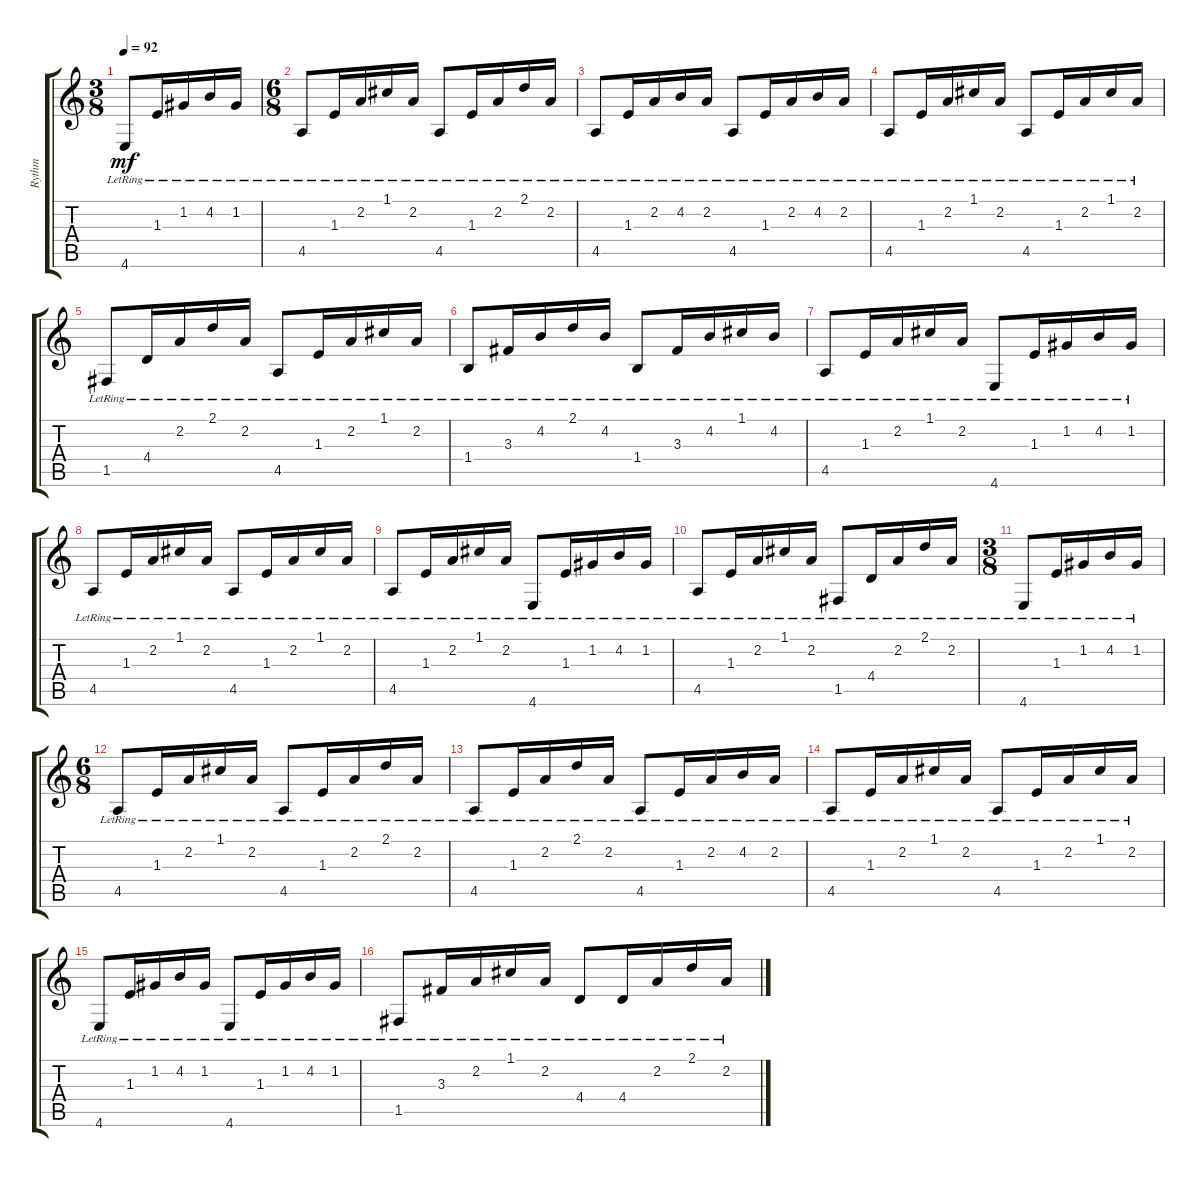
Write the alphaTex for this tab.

\track ("Rythm" "Rythm") {instrument acousticguitarnylon}
\staff {score tabs}
\tuning (C4 G3 Eb3 Bb2 F2 C2) {hide}
\ts (3 8)
\tempo 92
\clef g2
\ks c
4.6{lr}.8{dy mf} 1.3{lr}.16 1.2{lr}.16 4.2{lr}.16 1.2{lr}.16 |
\ts (6 8)
4.5{lr}.8 1.3{lr}.16 2.2{lr}.16 1.1{lr}.16 2.2{lr}.16 4.5{lr}.8 1.3{lr}.16 2.2{lr}.16 2.1{lr}.16 2.2{lr}.16 |
4.5{lr}.8 1.3{lr}.16 2.2{lr}.16 4.2{lr}.16 2.2{lr}.16 4.5{lr}.8 1.3{lr}.16 2.2{lr}.16 4.2{lr}.16 2.2{lr}.16 |
4.5{lr}.8 1.3{lr}.16 2.2{lr}.16 1.1{lr}.16 2.2{lr}.16 4.5{lr}.8 1.3{lr}.16 2.2{lr}.16 1.1{lr}.16 2.2{lr}.16 |
1.5{lr}.8 4.4{lr}.16 2.2{lr}.16 2.1{lr}.16 2.2{lr}.16 4.5{lr}.8 1.3{lr}.16 2.2{lr}.16 1.1{lr}.16 2.2{lr}.16 |
1.4{lr}.8 3.3{lr}.16 4.2{lr}.16 2.1{lr}.16 4.2{lr}.16 1.4{lr}.8 3.3{lr}.16 4.2{lr}.16 1.1{lr}.16 4.2{lr}.16 |
4.5{lr}.8 1.3{lr}.16 2.2{lr}.16 1.1{lr}.16 2.2{lr}.16 4.6{lr}.8 1.3{lr}.16 1.2{lr}.16 4.2{lr}.16 1.2{lr}.16 |
4.5{lr}.8 1.3{lr}.16 2.2{lr}.16 1.1{lr}.16 2.2{lr}.16 4.5{lr}.8 1.3{lr}.16 2.2{lr}.16 1.1{lr}.16 2.2{lr}.16 |
4.5{lr}.8 1.3{lr}.16 2.2{lr}.16 1.1{lr}.16 2.2{lr}.16 4.6{lr}.8 1.3{lr}.16 1.2{lr}.16 4.2{lr}.16 1.2{lr}.16 |
4.5{lr}.8 1.3{lr}.16 2.2{lr}.16 1.1{lr}.16 2.2{lr}.16 1.5{lr}.8 4.4{lr}.16 2.2{lr}.16 2.1{lr}.16 2.2{lr}.16 |
\ts (3 8)
4.6{lr}.8 1.3{lr}.16 1.2{lr}.16 4.2{lr}.16 1.2{lr}.16 |
\ts (6 8)
4.5{lr}.8 1.3{lr}.16 2.2{lr}.16 1.1{lr}.16 2.2{lr}.16 4.5{lr}.8 1.3{lr}.16 2.2{lr}.16 2.1{lr}.16 2.2{lr}.16 |
4.5{lr}.8 1.3{lr}.16 2.2{lr}.16 2.1{lr}.16 2.2{lr}.16 4.5{lr}.8 1.3{lr}.16 2.2{lr}.16 4.2{lr}.16 2.2{lr}.16 |
4.5{lr}.8 1.3{lr}.16 2.2{lr}.16 1.1{lr}.16 2.2{lr}.16 4.5{lr}.8 1.3{lr}.16 2.2{lr}.16 1.1{lr}.16 2.2{lr}.16 |
4.6{lr}.8 1.3{lr}.16 1.2{lr}.16 4.2{lr}.16 1.2{lr}.16 4.6{lr}.8 1.3{lr}.16 1.2{lr}.16 4.2{lr}.16 1.2{lr}.16 |
1.5{lr}.8 3.3{lr}.16 2.2{lr}.16 1.1{lr}.16 2.2{lr}.16 4.4{lr}.8 4.4{lr}.16 2.2{lr}.16 2.1{lr}.16 2.2{lr}.16
